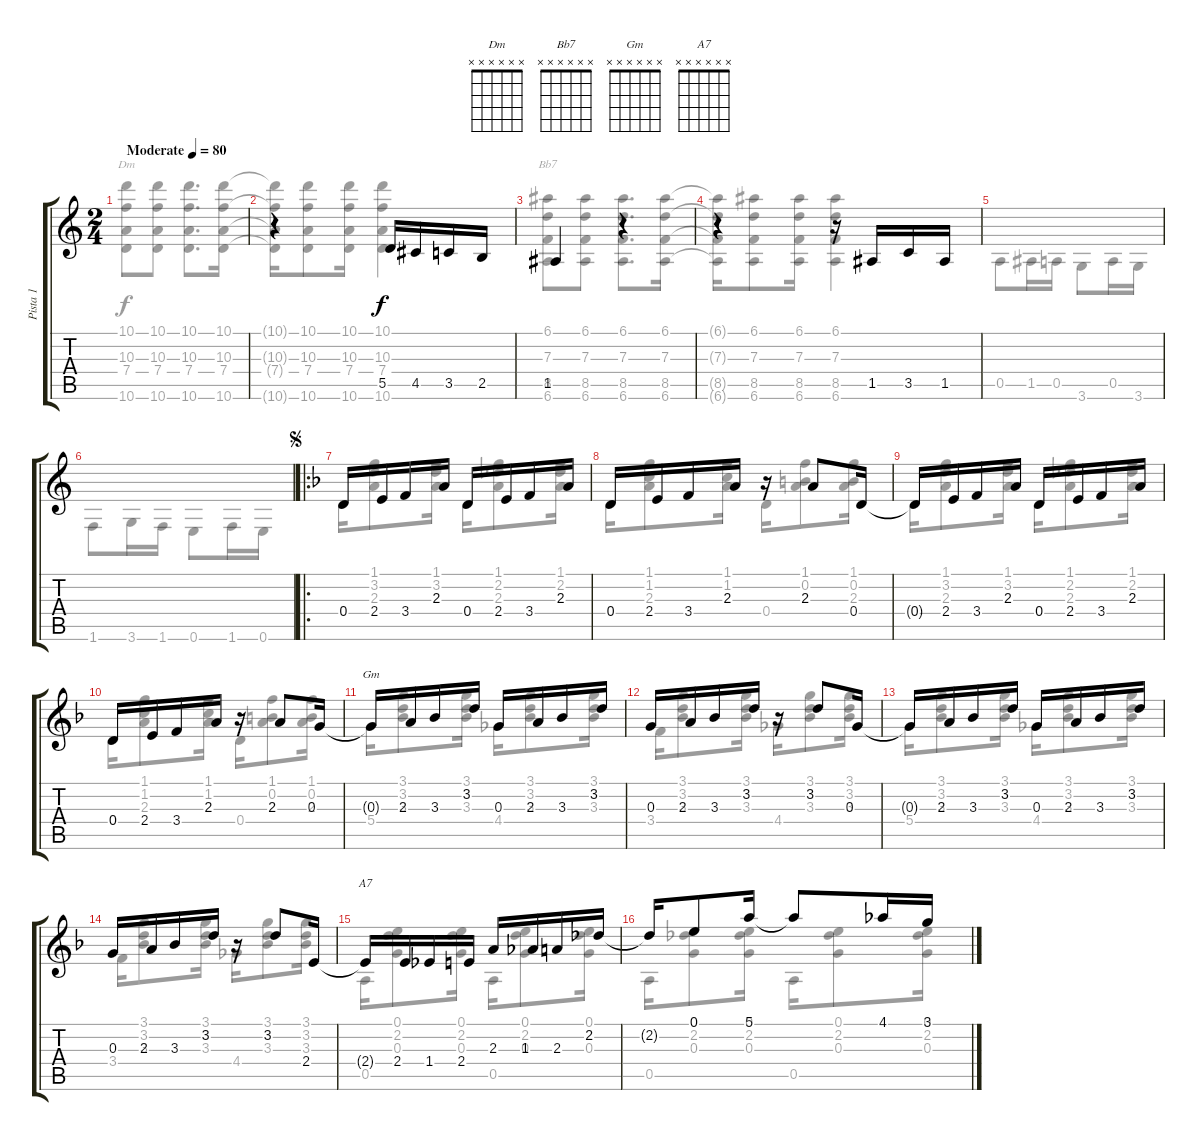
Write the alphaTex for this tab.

\track ("Pista 1" "Pista 1") {instrument acousticguitarsteel}
\staff {score tabs}
\tuning (E4 B3 G3 D3 A2 E2) {hide}
\chord ("Dm" x x x x x x)
\chord ("Bb7" x x x x x x)
\chord ("Gm" x x x x x x)
\chord ("A7" x x x x x x)
\voice
\ts (2 4)
\tempo (80 "Moderate")
\clef g2
\ks c
|
r.4 5.5.16 4.5.16 3.5.16 2.5.16 |
1.5.4 r.4 |
r.4 r.16 1.5.16 3.5.16 1.5.16 |
|
|
\ro
\jump segno
\ks f
0.4.16 2.4.16 3.4.16 2.3.16 0.4.16 2.4.16 3.4.16 2.3.16 |
0.4.16 2.4.16 3.4.16 2.3.16 r.16 2.3.8 0.4.16 |
0.4{t}.16 2.4.16 3.4.16 2.3.16 0.4.16 2.4.16 3.4.16 2.3.16 |
0.4.16 2.4.16 3.4.16 2.3.16 r.16 2.3.8 0.3.16 |
0.3{t}.16{ch "Gm"} 2.3.16 3.3.16 3.2.16 0.3.16 2.3.16 3.3.16 3.2.16 |
0.3.16 2.3.16 3.3.16 3.2.16 r.16 3.2.8 0.3.16 |
0.3{t}.16 2.3.16 3.3.16 3.2.16 0.3.16 2.3.16 3.3.16 3.2.16 |
0.3.16 2.3.16 3.3.16 3.2.16 r.16 3.2.8 2.4.16 |
2.4{t}.16{ch "A7"} 2.4.16 1.4.16 2.4.16 2.3.16 1.3.16 2.3.16 2.2.16 |
2.2{t}.16 0.1.8 5.1.16 5.1{t}.8 4.1.16 3.1.16
\voice
\clef g2
\ottava regular
\simile none
\ks c
(10.1 10.3 7.4 10.6).8{ch "Dm" dy f} (10.1 10.3 7.4 10.6).8 (10.1 10.3 7.4 10.6).8{d} (10.1 10.3 7.4 10.6).16 |
(10.1{t} 10.3{t} 7.4{t} 10.6{t}).16 (10.1 10.3 7.4 10.6).8 (10.1 10.3 7.4 10.6).16 (10.1 10.3 7.4 10.6).4 |
(6.1 7.3 8.5 6.6).8{ch "Bb7"} (6.1 7.3 8.5 6.6).8 (6.1 7.3 8.5 6.6).8{d} (6.1 7.3 8.5 6.6).16 |
(6.1{t} 7.3{t} 8.5{t} 6.6{t}).16 (6.1 7.3 8.5 6.6).8 (6.1 7.3 8.5 6.6).16 (6.1 7.3 8.5 6.6).4 |
0.5.8 1.5.16 0.5.16 3.6.8 0.5.16 3.6.16 |
1.6.8 3.6.16 1.6.16 0.6.8 1.6.16 0.6.16 |
\ks f
0.4.16 (1.1 3.2 2.3).8 (1.1 3.2 2.3).16 0.4.16 (1.1 2.2 2.3).8 (1.1 2.2 2.3).16 |
0.4.16 (1.1 1.2 2.3).8 (1.1 1.2 2.3).16 0.4.16 (1.1 0.2 2.3).8 (1.1 0.2 2.3).16 |
0.4.16 (1.1 3.2 2.3).8 (1.1 3.2 2.3).16 0.4.16 (1.1 2.2 2.3).8 (1.1 2.2 2.3).16 |
0.4.16 (1.1 1.2 2.3).8 (1.1 1.2 2.3).16 0.4.16 (1.1 0.2 2.3).8 (1.1 0.2 2.3).16 |
5.4.16 (3.1 3.2 3.3).8 (3.1 3.2 3.3).16 4.4.16 (3.1 3.2 3.3).8 (3.1 3.2 3.3).16 |
3.4.16 (3.1 3.2 3.3).8 (3.1 3.2 3.3).16 4.4.16 (3.1 3.2 3.3).8 (3.1 3.2 3.3).16 |
5.4.16 (3.1 3.2 3.3).8 (3.1 3.2 3.3).16 4.4.16 (3.1 3.2 3.3).8 (3.1 3.2 3.3).16 |
3.4.16 (3.1 3.2 3.3).8 (3.1 3.2 3.3).16 4.4.16 (3.1 3.2 3.3).8 (3.1 3.2 3.3).16 |
0.5.16 (0.1 2.2 0.3).8 (0.1 2.2 0.3).16 0.5.16 (0.1 2.2 0.3).8 (0.1 2.2 0.3).16 |
0.5.16 (0.1 2.2 0.3).8 (0.1 2.2 0.3).16 0.5.16 (0.1 2.2 0.3).8 (0.1 2.2 0.3).16
